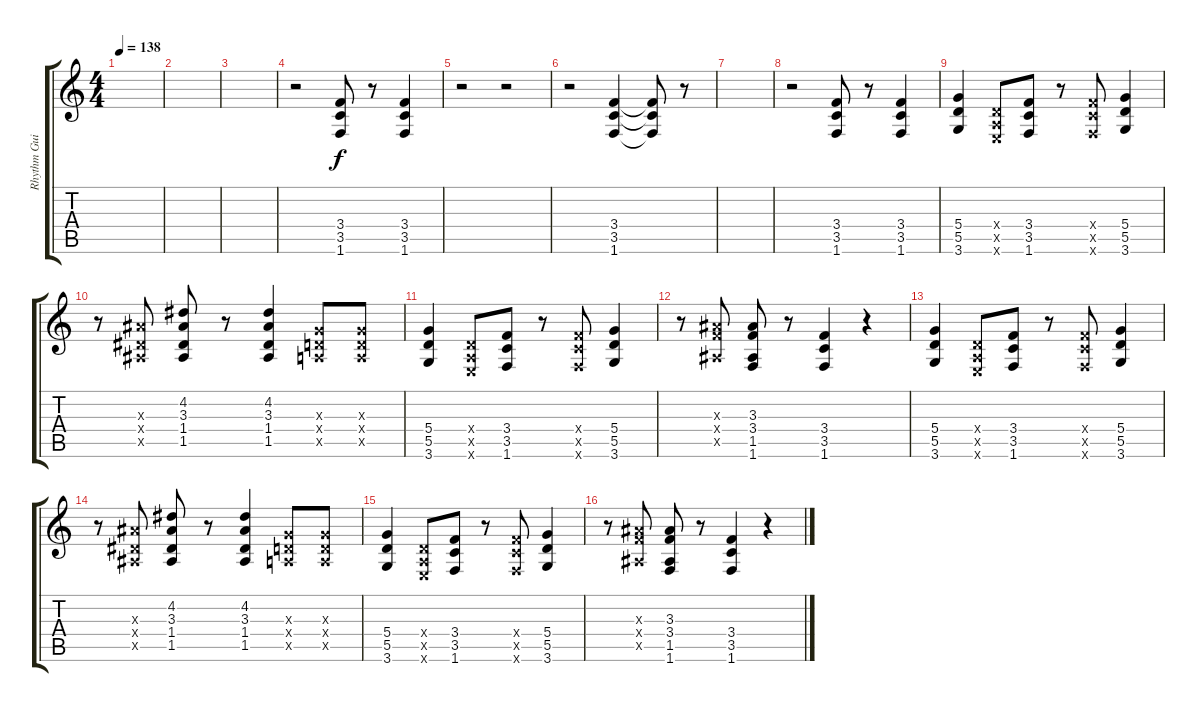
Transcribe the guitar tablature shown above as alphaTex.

\track ("Rhythm Guitar" "Rhythm Gui") {instrument overdrivenguitar}
\staff {score tabs}
\tuning (E4 B3 G3 D3 A2 E2) {hide}
\ts (4 4)
\tempo 138
\clef g2
\ks c
|
|
|
r.2 (3.4 3.5 1.6).8 r.8 (3.4 3.5 1.6).4 |
r.2 r.2 |
r.2 (3.4 3.5 1.6).4 (3.4{t} 3.5{t} 1.6{t}).8 r.8 |
|
r.2 (3.4 3.5 1.6).8 r.8 (3.4 3.5 1.6).4 |
(5.4 5.5 3.6).4 (0.4{x} 0.5{x} 0.6{x}).8 (3.4 3.5 1.6).8 r.8 (3.4{x} 3.5{x} 1.6{x}).8 (5.4 5.5 3.6).4 |
r.8 (3.3{x} 1.4{x} 1.5{x}).8 (4.2 3.3 1.4 1.5).8 r.8 (4.2 3.3 1.4 1.5).4 (0.3{x} 0.4{x} 0.5{x}).8 (0.3{x} 0.4{x} 0.5{x}).8 |
(5.4 5.5 3.6).4 (0.4{x} 0.5{x} 0.6{x}).8 (3.4 3.5 1.6).8 r.8 (3.4{x} 3.5{x} 1.6{x}).8 (5.4 5.5 3.6).4 |
r.8 (3.3{x} 3.4{x} 1.5{x}).8 (3.3 3.4 1.5 1.6).8 r.8 (3.4 3.5 1.6).4 r.4 |
(5.4 5.5 3.6).4 (0.4{x} 0.5{x} 0.6{x}).8 (3.4 3.5 1.6).8 r.8 (3.4{x} 3.5{x} 1.6{x}).8 (5.4 5.5 3.6).4 |
r.8 (3.3{x} 1.4{x} 1.5{x}).8 (4.2 3.3 1.4 1.5).8 r.8 (4.2 3.3 1.4 1.5).4 (0.3{x} 0.4{x} 0.5{x}).8 (0.3{x} 0.4{x} 0.5{x}).8 |
(5.4 5.5 3.6).4 (0.4{x} 0.5{x} 0.6{x}).8 (3.4 3.5 1.6).8 r.8 (3.4{x} 3.5{x} 1.6{x}).8 (5.4 5.5 3.6).4 |
r.8 (3.3{x} 3.4{x} 1.5{x}).8 (3.3 3.4 1.5 1.6).8 r.8 (3.4 3.5 1.6).4 r.4
